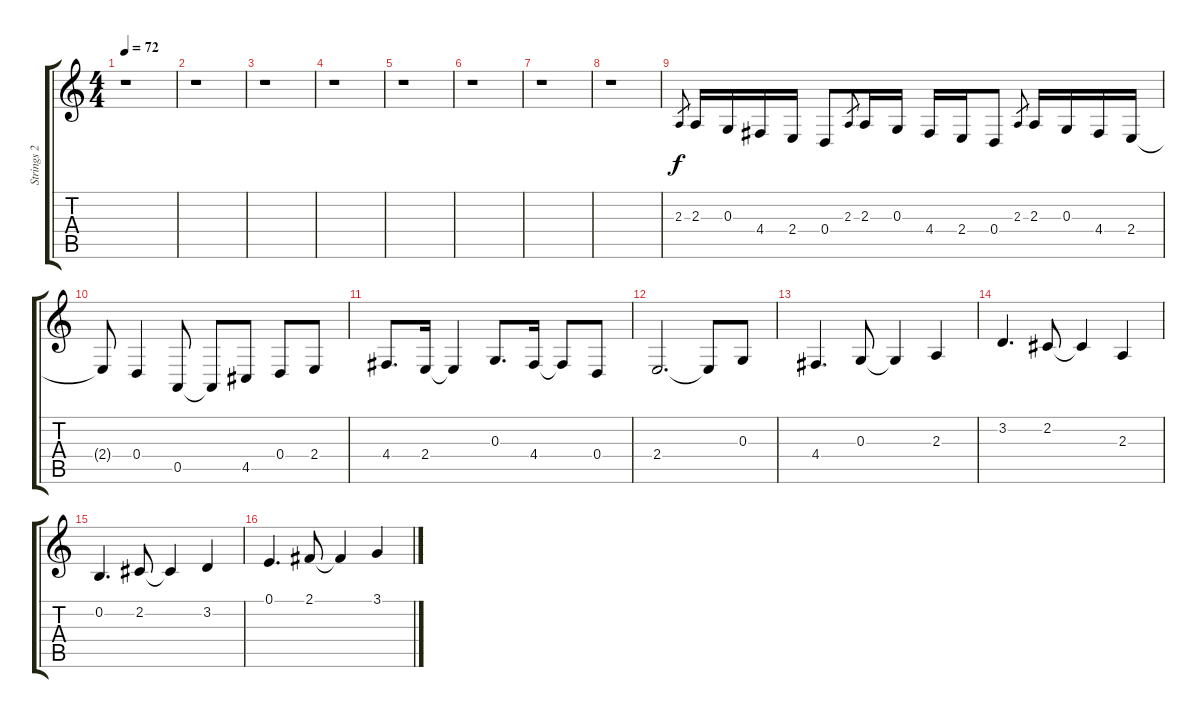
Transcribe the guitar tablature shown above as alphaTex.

\track ("Strings 2" "Strings 2") {instrument stringensemble1}
\staff {score tabs}
\tuning (E4 B3 G3 D3 A2 E2) {hide}
\ts (4 4)
\tempo 72
\clef g2
\ks c
r.1{dy f} |
r.1 |
r.1 |
r.1 |
r.1 |
r.1 |
r.1 |
r.1 |
2.3.8{gr} 2.3.16 0.3.16 4.4.16 2.4.16 0.4.8 2.3.8{gr} 2.3.16 0.3.16 4.4.16 2.4.16 0.4.8 2.3.8{gr} 2.3.16 0.3.16 4.4.16 2.4.16 |
2.4{t}.8 0.4.4 0.5.8 0.5{t}.8 4.5.8 0.4.8 2.4.8 |
4.4.8{d} 2.4.16 2.4{t}.4 0.3.8{d} 4.4.16 4.4{t}.8 0.4.8 |
2.4.2{d} 2.4{t}.8 0.3.8 |
4.4.4{d} 0.3.8 0.3{t}.4 2.3.4 |
3.2.4{d} 2.2.8 2.2{t}.4 2.3.4 |
0.2.4{d} 2.2.8 2.2{t}.4 3.2.4 |
0.1.4{d} 2.1.8 2.1{t}.4 3.1.4
